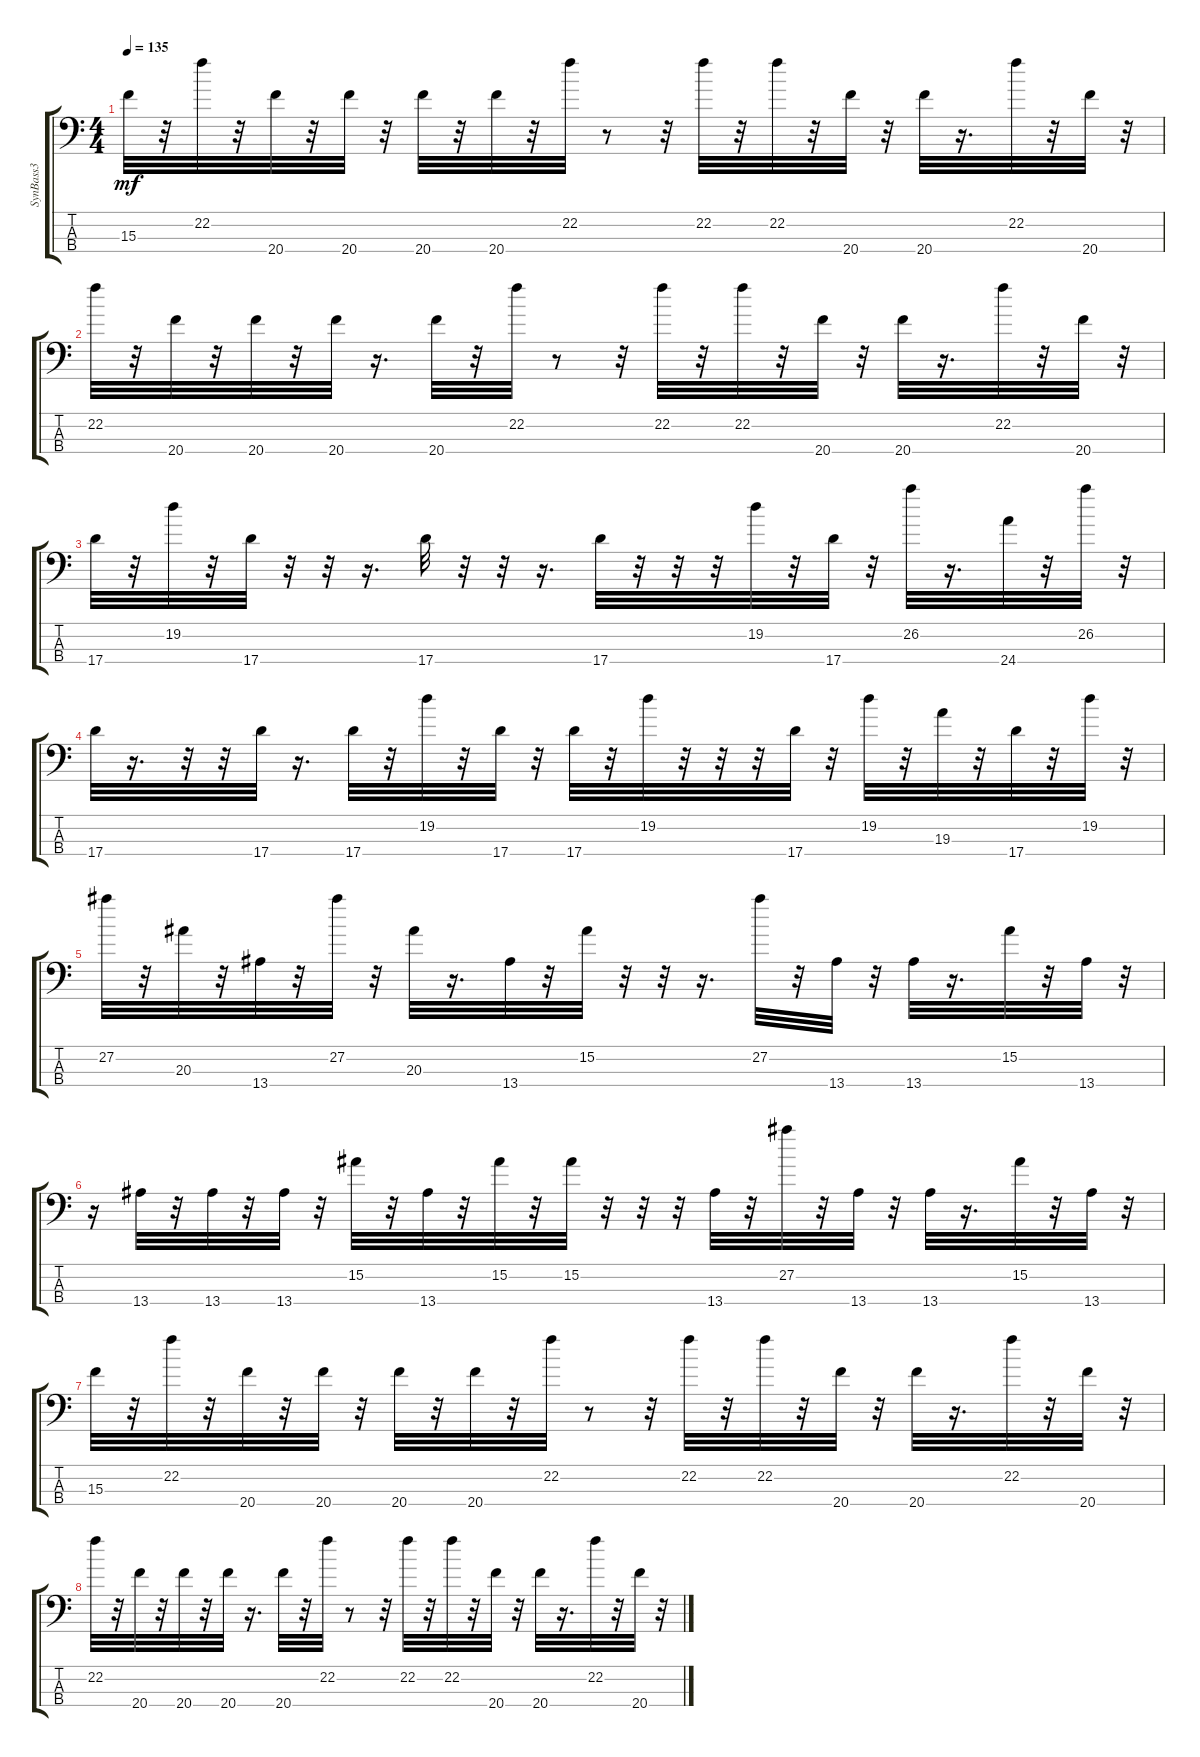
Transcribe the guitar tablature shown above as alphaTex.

\track ("SynBass3" "SynBass3") {instrument synthbass1}
\staff {score tabs}
\tuning (C-1 G2 D2 A1) {hide}
\ts (4 4)
\tempo 135
\clef f4
\ks c
15.3.32{dy mf} r.32 22.2.32 r.32 20.4.32 r.32 20.4.32 r.32 20.4.32 r.32 20.4.32 r.32 22.2.32 r.8 r.32 22.2.32 r.32 22.2.32 r.32 20.4.32 r.32 20.4.32 r.16{d} 22.2.32 r.32 20.4.32 r.32 |
22.2.32 r.32 20.4.32 r.32 20.4.32 r.32 20.4.32 r.16{d} 20.4.32 r.32 22.2.32 r.8 r.32 22.2.32 r.32 22.2.32 r.32 20.4.32 r.32 20.4.32 r.16{d} 22.2.32 r.32 20.4.32 r.32 |
17.4.32 r.32 19.2.32 r.32 17.4.32 r.32 r.32 r.16{d} 17.4.32 r.32 r.32 r.16{d} 17.4.32 r.32 r.32 r.32 19.2.32 r.32 17.4.32 r.32 26.2.32 r.16{d} 24.4.32 r.32 26.2.32 r.32 |
17.4.32 r.16{d} r.32 r.32 17.4.32 r.16{d} 17.4.32 r.32 19.2.32 r.32 17.4.32 r.32 17.4.32 r.32 19.2.32 r.32 r.32 r.32 17.4.32 r.32 19.2.32 r.32 19.3.32 r.32 17.4.32 r.32 19.2.32 r.32 |
27.2.32 r.32 20.3.32 r.32 13.4.32 r.32 27.2.32 r.32 20.3.32 r.16{d} 13.4.32 r.32 15.2.32 r.32 r.32 r.16{d} 27.2.32 r.32 13.4.32 r.32 13.4.32 r.16{d} 15.2.32 r.32 13.4.32 r.32 |
r.16 13.4.32 r.32 13.4.32 r.32 13.4.32 r.32 15.2.32 r.32 13.4.32 r.32 15.2.32 r.32 15.2.32 r.32 r.32 r.32 13.4.32 r.32 27.2.32 r.32 13.4.32 r.32 13.4.32 r.16{d} 15.2.32 r.32 13.4.32 r.32 |
15.3.32 r.32 22.2.32 r.32 20.4.32 r.32 20.4.32 r.32 20.4.32 r.32 20.4.32 r.32 22.2.32 r.8 r.32 22.2.32 r.32 22.2.32 r.32 20.4.32 r.32 20.4.32 r.16{d} 22.2.32 r.32 20.4.32 r.32 |
22.2.32 r.32 20.4.32 r.32 20.4.32 r.32 20.4.32 r.16{d} 20.4.32 r.32 22.2.32 r.8 r.32 22.2.32 r.32 22.2.32 r.32 20.4.32 r.32 20.4.32 r.16{d} 22.2.32 r.32 20.4.32 r.32
